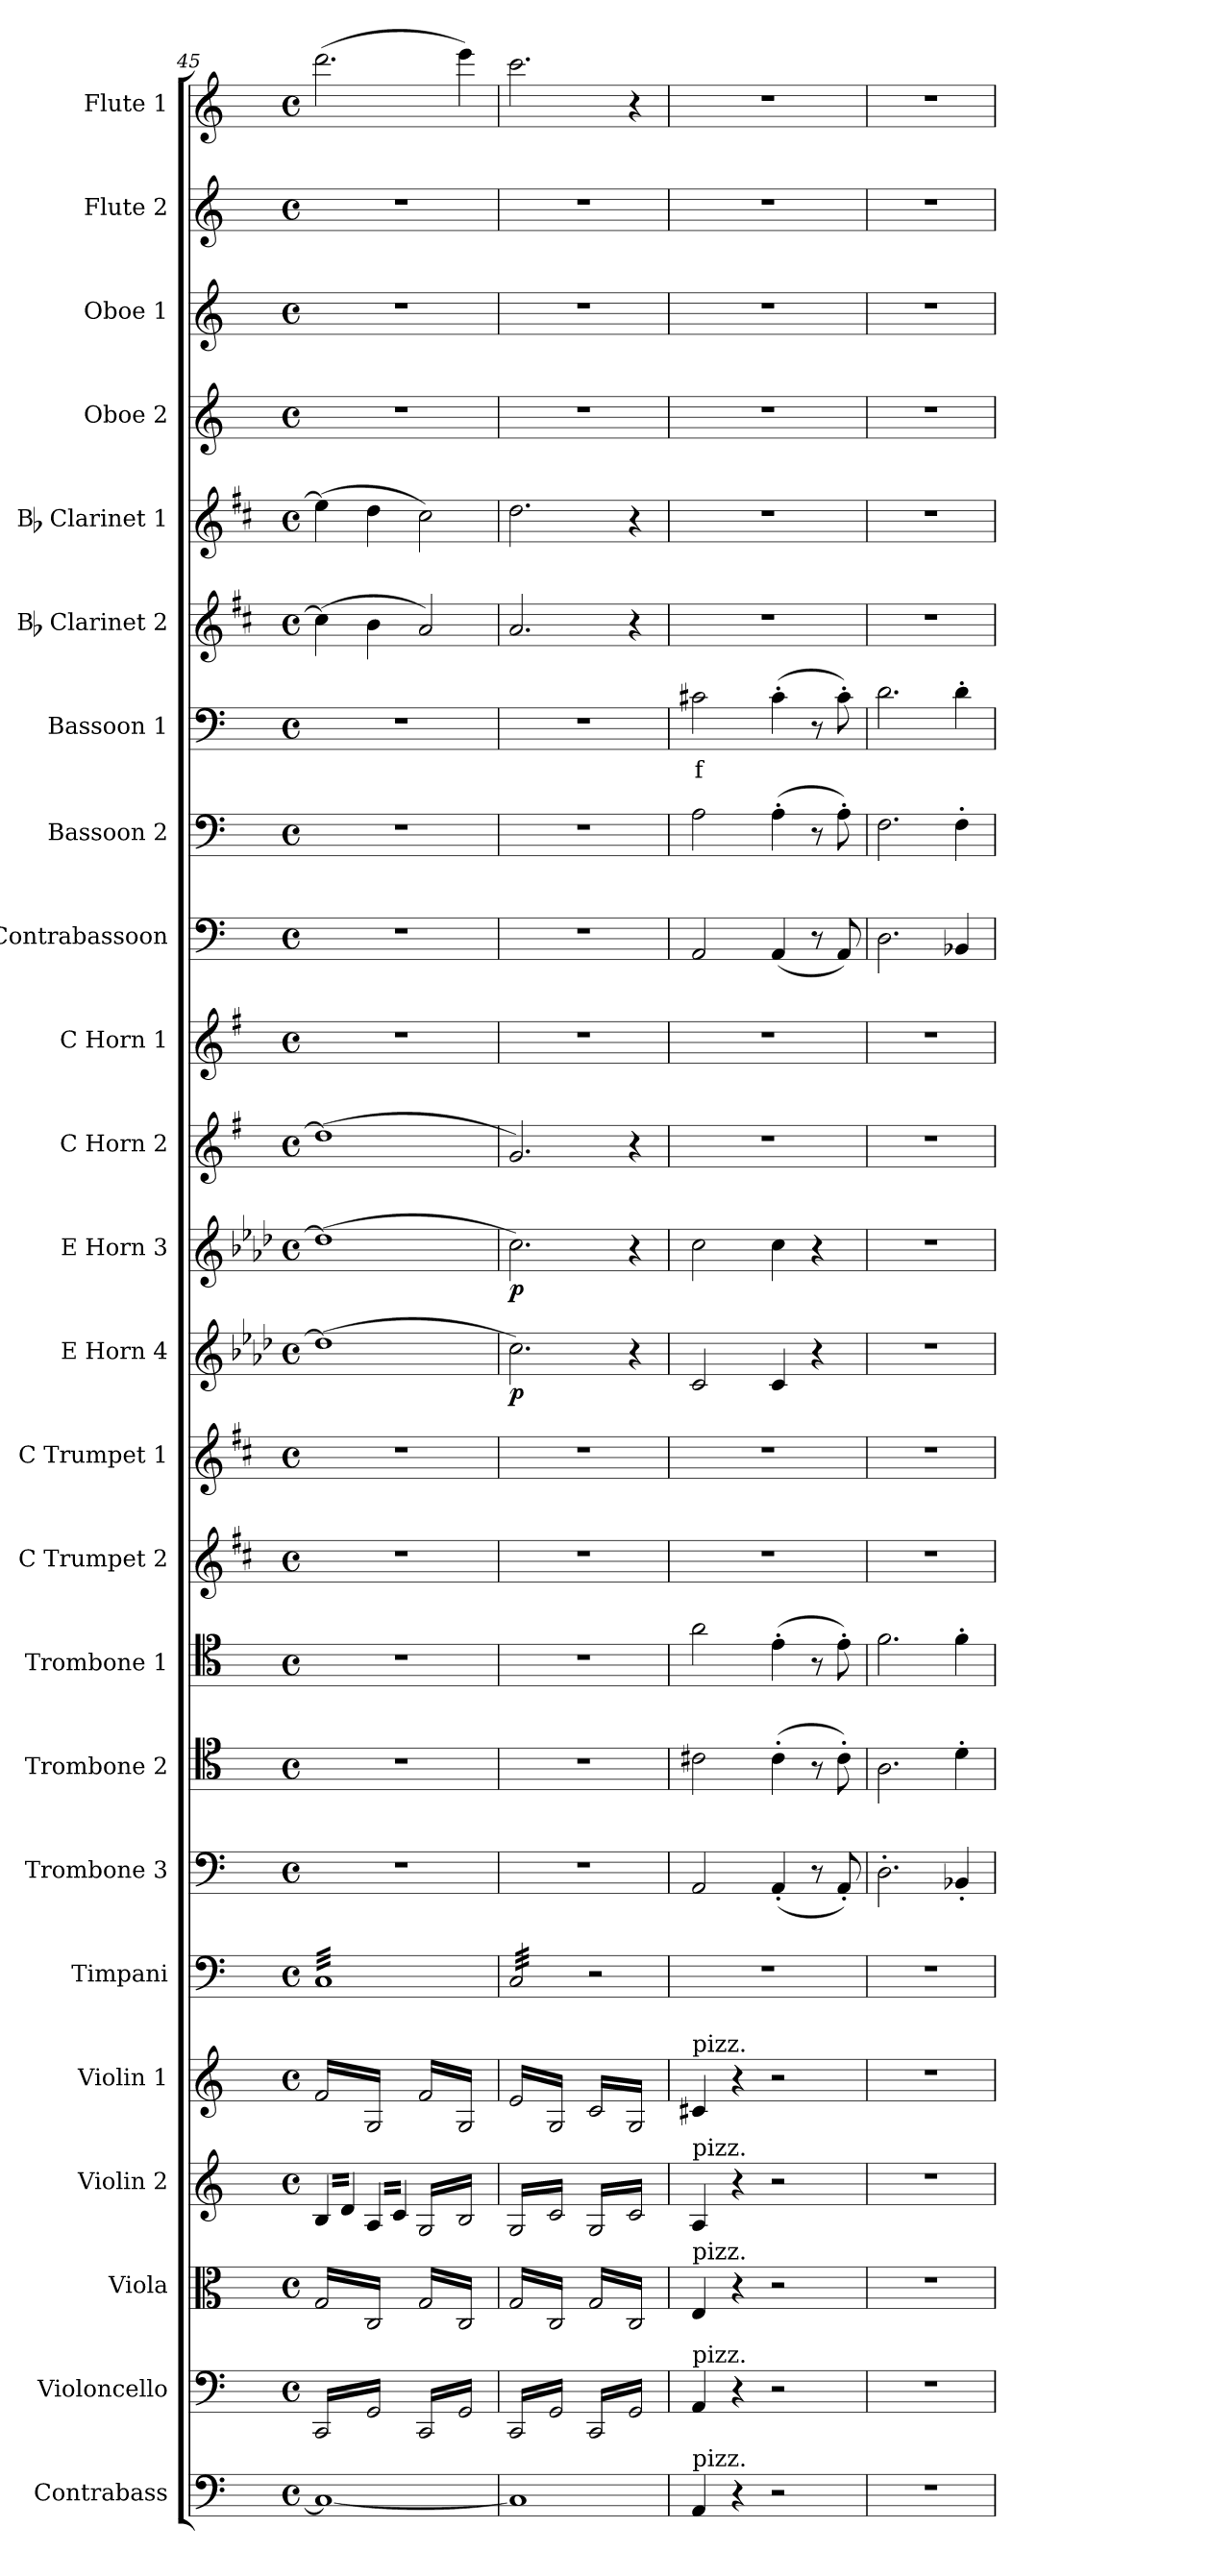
**kern	**kern	**kern	**kern	**kern	**kern	**kern	**dynam	**kern	**dynam	**kern	**dynam	**kern	**kern	**kern	**dynam	**kern	**dynam	**kern	**kern	**kern	**dynam	**kern	**dynam	**kern	**text	**dynam	**kern	**kern	**kern	**kern	**kern	**kern
*part24	*part23	*part22	*part21	*part20	*part19	*part18	*part18	*part17	*part17	*part16	*part16	*part15	*part14	*part13	*part13	*part12	*part12	*part11	*part10	*part9	*part9	*part8	*part8	*part7	*part7	*part7	*part6	*part5	*part4	*part3	*part2	*part1
*staff24	*staff23	*staff22	*staff21	*staff20	*staff19	*staff18	*staff18	*staff17	*staff17	*staff16	*staff16	*staff15	*staff14	*staff13	*staff13	*staff12	*staff12	*staff11	*staff10	*staff9	*staff9	*staff8	*staff8	*staff7	*staff7	*staff7	*staff6	*staff5	*staff4	*staff3	*staff2	*staff1
*I"Contrabass	*I"Violoncello	*I"Viola	*I"Violin 2	*I"Violin 1	*I"Timpani	*I"Trombone 3	*	*I"Trombone 2	*	*I"Trombone 1	*	*I"C Trumpet 2	*I"C Trumpet 1	*I"E Horn 4	*	*I"E Horn 3	*	*I"C Horn 2	*I"C Horn 1	*I"Contrabassoon	*	*I"Bassoon 2	*	*I"Bassoon 1	*	*	*I"Bb Clarinet 2	*I"Bb Clarinet 1	*I"Oboe 2	*I"Oboe 1	*I"Flute 2	*I"Flute 1
*I'Cb	*I'Vc	*I'Vla	*I'Vln 2	*I'Vln 1	*I'Timp	*I'Trb 3	*	*I'Trb 2	*	*I'Trb 1	*	*I'Tpt 2	*I'Tpt 1	*I'Hn 4	*	*I'Hn 3	*	*I'Hn 2	*I'Hn 1	*I'C Bsn	*	*I'Bsn 2	*	*I'Bsn 1	*	*	*I'Cl 2	*I'Cl 1	*I'Ob 2	*I'Ob 1	*I'Fl 2	*I'Fl 1
*clefF4	*clefF4	*clefC3	*clefG2	*clefG2	*clefF4	*clefF4	*	*clefC4	*	*clefC4	*	*clefG2	*clefG2	*clefG2	*	*clefG2	*	*clefG2	*clefG2	*clefF4	*	*clefF4	*	*clefF4	*	*	*clefG2	*clefG2	*clefG2	*clefG2	*clefG2	*clefG2
*ITrd7c12	*	*	*	*	*	*	*	*	*	*	*	*ITrd1c2	*ITrd1c2	*ITrd5c8	*	*ITrd5c8	*	*ITrd4c7	*ITrd4c7	*ITrd7c12	*	*	*	*	*	*	*ITrd1c2	*ITrd1c2	*	*	*	*
*k[]	*k[]	*k[]	*k[]	*k[]	*k[]	*k[]	*	*k[]	*	*k[]	*	*k[]	*k[]	*k[]	*	*k[]	*	*k[]	*k[]	*k[]	*	*k[]	*	*k[]	*	*	*k[]	*k[]	*k[]	*k[]	*k[]	*k[]
*M4/4	*M4/4	*M4/4	*M4/4	*M4/4	*M4/4	*M4/4	*	*M4/4	*	*M4/4	*	*M4/4	*M4/4	*M4/4	*	*M4/4	*	*M4/4	*M4/4	*M4/4	*	*M4/4	*	*M4/4	*	*	*M4/4	*M4/4	*M4/4	*M4/4	*M4/4	*M4/4
*met(c)	*met(c)	*met(c)	*met(c)	*met(c)	*met(c)	*met(c)	*	*met(c)	*	*met(c)	*	*met(c)	*met(c)	*met(c)	*	*met(c)	*	*met(c)	*met(c)	*met(c)	*	*met(c)	*	*met(c)	*	*	*met(c)	*met(c)	*met(c)	*met(c)	*met(c)	*met(c)
=45	=45	=45	=45	=45	=45	=45	=45	=45	=45	=45	=45	=45	=45	=45	=45	=45	=45	=45	=45	=45	=45	=45	=45	=45	=45	=45	=45	=45	=45	=45	=45	=45
*	*tremolo	*	*	*	*	*	*	*	*	*	*	*	*	*	*	*	*	*	*	*	*	*	*	*	*	*	*	*	*	*	*	*
*	*	*tremolo	*	*	*	*	*	*	*	*	*	*	*	*	*	*	*	*	*	*	*	*	*	*	*	*	*	*	*	*	*	*
*	*	*	*tremolo	*	*	*	*	*	*	*	*	*	*	*	*	*	*	*	*	*	*	*	*	*	*	*	*	*	*	*	*	*
*	*	*	*	*tremolo	*	*	*	*	*	*	*	*	*	*	*	*	*	*	*	*	*	*	*	*	*	*	*	*	*	*	*	*
*	*	*	*	*	*tremolo	*	*	*	*	*	*	*	*	*	*	*	*	*	*	*	*	*	*	*	*	*	*	*	*	*	*	*
1CC_	(16CC/LL	(16G/LL	(16B/LL	(16f/LL	32CLLL	1r	.	1r	.	1r	.	1r	1r	(1f]	.	(1f]	.	(1g]	1r	1r	.	1r	.	1r	.	.	(4b\]	(4dd\]	1r	1r	1r	(2.ddd\
.	.	.	.	.	32C	.	.	.	.	.	.	.	.	.	.	.	.	.	.	.	.	.	.	.	.	.	.	.	.	.	.	.
.	16GG/	16C/	16d/	16G/	32C	.	.	.	.	.	.	.	.	.	.	.	.	.	.	.	.	.	.	.	.	.	.	.	.	.	.	.
.	.	.	.	.	32C	.	.	.	.	.	.	.	.	.	.	.	.	.	.	.	.	.	.	.	.	.	.	.	.	.	.	.
.	16CC/	16G/	16B/	16f/	32C	.	.	.	.	.	.	.	.	.	.	.	.	.	.	.	.	.	.	.	.	.	.	.	.	.	.	.
.	.	.	.	.	32C	.	.	.	.	.	.	.	.	.	.	.	.	.	.	.	.	.	.	.	.	.	.	.	.	.	.	.
.	16GG/	16C/	16d/JJ	16G/	32C	.	.	.	.	.	.	.	.	.	.	.	.	.	.	.	.	.	.	.	.	.	.	.	.	.	.	.
.	.	.	.	.	32C	.	.	.	.	.	.	.	.	.	.	.	.	.	.	.	.	.	.	.	.	.	.	.	.	.	.	.
.	16CC/	16G/	16A/LL	16f/	32C	.	.	.	.	.	.	.	.	.	.	.	.	.	.	.	.	.	.	.	.	.	4a\	4cc\	.	.	.	.
.	.	.	.	.	32C	.	.	.	.	.	.	.	.	.	.	.	.	.	.	.	.	.	.	.	.	.	.	.	.	.	.	.
.	16GG/	16C/	16c/	16G/	32C	.	.	.	.	.	.	.	.	.	.	.	.	.	.	.	.	.	.	.	.	.	.	.	.	.	.	.
.	.	.	.	.	32C	.	.	.	.	.	.	.	.	.	.	.	.	.	.	.	.	.	.	.	.	.	.	.	.	.	.	.
.	16CC/	16G/	16A/	16f/	32C	.	.	.	.	.	.	.	.	.	.	.	.	.	.	.	.	.	.	.	.	.	.	.	.	.	.	.
.	.	.	.	.	32C	.	.	.	.	.	.	.	.	.	.	.	.	.	.	.	.	.	.	.	.	.	.	.	.	.	.	.
.	16GG/JJ	16C/JJ	16c/JJ	16G/JJ	32C	.	.	.	.	.	.	.	.	.	.	.	.	.	.	.	.	.	.	.	.	.	.	.	.	.	.	.
.	.	.	.	.	32C	.	.	.	.	.	.	.	.	.	.	.	.	.	.	.	.	.	.	.	.	.	.	.	.	.	.	.
.	16CC/LL	16G/LL	16G/LL	16f/LL	32C	.	.	.	.	.	.	.	.	.	.	.	.	.	.	.	.	.	.	.	.	.	2g/)	2b\)	.	.	.	.
.	.	.	.	.	32C	.	.	.	.	.	.	.	.	.	.	.	.	.	.	.	.	.	.	.	.	.	.	.	.	.	.	.
.	16GG/)	16C/)	16B/)	16G/)	32C	.	.	.	.	.	.	.	.	.	.	.	.	.	.	.	.	.	.	.	.	.	.	.	.	.	.	.
.	.	.	.	.	32C	.	.	.	.	.	.	.	.	.	.	.	.	.	.	.	.	.	.	.	.	.	.	.	.	.	.	.
.	16CC/	16G/	16G/	16f/	32C	.	.	.	.	.	.	.	.	.	.	.	.	.	.	.	.	.	.	.	.	.	.	.	.	.	.	.
.	.	.	.	.	32C	.	.	.	.	.	.	.	.	.	.	.	.	.	.	.	.	.	.	.	.	.	.	.	.	.	.	.
.	16GG/)	16C/)	16B/)	16G/)	32C	.	.	.	.	.	.	.	.	.	.	.	.	.	.	.	.	.	.	.	.	.	.	.	.	.	.	.
.	.	.	.	.	32C	.	.	.	.	.	.	.	.	.	.	.	.	.	.	.	.	.	.	.	.	.	.	.	.	.	.	.
.	16CC/	16G/	16G/	16f/	32C	.	.	.	.	.	.	.	.	.	.	.	.	.	.	.	.	.	.	.	.	.	.	.	.	.	.	4eee\)
.	.	.	.	.	32C	.	.	.	.	.	.	.	.	.	.	.	.	.	.	.	.	.	.	.	.	.	.	.	.	.	.	.
.	16GG/)	16C/)	16B/)	16G/)	32C	.	.	.	.	.	.	.	.	.	.	.	.	.	.	.	.	.	.	.	.	.	.	.	.	.	.	.
.	.	.	.	.	32C	.	.	.	.	.	.	.	.	.	.	.	.	.	.	.	.	.	.	.	.	.	.	.	.	.	.	.
.	16CC/	16G/	16G/	16f/	32C	.	.	.	.	.	.	.	.	.	.	.	.	.	.	.	.	.	.	.	.	.	.	.	.	.	.	.
.	.	.	.	.	32C	.	.	.	.	.	.	.	.	.	.	.	.	.	.	.	.	.	.	.	.	.	.	.	.	.	.	.
.	16GG/)JJ	16C/)JJ	16B/)JJ	16G/)JJ	32C	.	.	.	.	.	.	.	.	.	.	.	.	.	.	.	.	.	.	.	.	.	.	.	.	.	.	.
.	.	.	.	.	32CJJJ	.	.	.	.	.	.	.	.	.	.	.	.	.	.	.	.	.	.	.	.	.	.	.	.	.	.	.
!!LO:PB:g=z
=46	=46	=46	=46	=46	=46	=46	=46	=46	=46	=46	=46	=46	=46	=46	=46	=46	=46	=46	=46	=46	=46	=46	=46	=46	=46	=46	=46	=46	=46	=46	=46	=46
!	!	!	!	!	!	!	!	!	!	!	!	!	!	!	!LO:DY:b	!	!LO:DY:b	!	!	!	!	!	!	!	!	!	!	!	!	!	!	!
1CC]	(16CC/LL	(16G/LL	(16G/LL	(16e/LL	32C/LLL	1r	.	1r	.	1r	.	1r	1r	2.e\)	p	2.e\)	p	2.c/)	1r	1r	.	1r	.	1r	.	.	2.g/	2.cc\	1r	1r	1r	2.ccc\
.	.	.	.	.	32C/	.	.	.	.	.	.	.	.	.	.	.	.	.	.	.	.	.	.	.	.	.	.	.	.	.	.	.
.	16GG/	16C/	16c/	16G/	32C/	.	.	.	.	.	.	.	.	.	.	.	.	.	.	.	.	.	.	.	.	.	.	.	.	.	.	.
.	.	.	.	.	32C/	.	.	.	.	.	.	.	.	.	.	.	.	.	.	.	.	.	.	.	.	.	.	.	.	.	.	.
.	16CC/	16G/	16G/	16e/	32C/	.	.	.	.	.	.	.	.	.	.	.	.	.	.	.	.	.	.	.	.	.	.	.	.	.	.	.
.	.	.	.	.	32C/	.	.	.	.	.	.	.	.	.	.	.	.	.	.	.	.	.	.	.	.	.	.	.	.	.	.	.
.	16GG/	16C/	16c/	16G/	32C/	.	.	.	.	.	.	.	.	.	.	.	.	.	.	.	.	.	.	.	.	.	.	.	.	.	.	.
.	.	.	.	.	32C/	.	.	.	.	.	.	.	.	.	.	.	.	.	.	.	.	.	.	.	.	.	.	.	.	.	.	.
.	16CC/	16G/	16G/	16e/	32C/	.	.	.	.	.	.	.	.	.	.	.	.	.	.	.	.	.	.	.	.	.	.	.	.	.	.	.
.	.	.	.	.	32C/	.	.	.	.	.	.	.	.	.	.	.	.	.	.	.	.	.	.	.	.	.	.	.	.	.	.	.
.	16GG/	16C/	16c/	16G/	32C/	.	.	.	.	.	.	.	.	.	.	.	.	.	.	.	.	.	.	.	.	.	.	.	.	.	.	.
.	.	.	.	.	32C/	.	.	.	.	.	.	.	.	.	.	.	.	.	.	.	.	.	.	.	.	.	.	.	.	.	.	.
.	16CC/	16G/	16G/	16e/	32C/	.	.	.	.	.	.	.	.	.	.	.	.	.	.	.	.	.	.	.	.	.	.	.	.	.	.	.
.	.	.	.	.	32C/	.	.	.	.	.	.	.	.	.	.	.	.	.	.	.	.	.	.	.	.	.	.	.	.	.	.	.
.	16GG/JJ	16C/JJ	16c/JJ	16G/JJ	32C/	.	.	.	.	.	.	.	.	.	.	.	.	.	.	.	.	.	.	.	.	.	.	.	.	.	.	.
.	.	.	.	.	32C/JJJ	.	.	.	.	.	.	.	.	.	.	.	.	.	.	.	.	.	.	.	.	.	.	.	.	.	.	.
*	*	*	*	*	*Xtremolo	*	*	*	*	*	*	*	*	*	*	*	*	*	*	*	*	*	*	*	*	*	*	*	*	*	*	*
.	16CC/LL	16G/LL	16G/LL	16c/LL	2r	.	.	.	.	.	.	.	.	.	.	.	.	.	.	.	.	.	.	.	.	.	.	.	.	.	.	.
.	16GG/)	16C/)	16c/)	16G/)	.	.	.	.	.	.	.	.	.	.	.	.	.	.	.	.	.	.	.	.	.	.	.	.	.	.	.	.
.	16CC/	16G/	16G/	16c/	.	.	.	.	.	.	.	.	.	.	.	.	.	.	.	.	.	.	.	.	.	.	.	.	.	.	.	.
.	16GG/)	16C/)	16c/)	16G/)	.	.	.	.	.	.	.	.	.	.	.	.	.	.	.	.	.	.	.	.	.	.	.	.	.	.	.	.
.	16CC/	16G/	16G/	16c/	.	.	.	.	.	.	.	.	.	4r	.	4r	.	4r	.	.	.	.	.	.	.	.	4r	4r	.	.	.	4r
.	16GG/)	16C/)	16c/)	16G/)	.	.	.	.	.	.	.	.	.	.	.	.	.	.	.	.	.	.	.	.	.	.	.	.	.	.	.	.
.	16CC/	16G/	16G/	16c/	.	.	.	.	.	.	.	.	.	.	.	.	.	.	.	.	.	.	.	.	.	.	.	.	.	.	.	.
.	16GG/)JJ	16C/)JJ	16c/)JJ	16G/)JJ	.	.	.	.	.	.	.	.	.	.	.	.	.	.	.	.	.	.	.	.	.	.	.	.	.	.	.	.
*	*	*	*	*Xtremolo	*	*	*	*	*	*	*	*	*	*	*	*	*	*	*	*	*	*	*	*	*	*	*	*	*	*	*	*
*	*	*	*Xtremolo	*	*	*	*	*	*	*	*	*	*	*	*	*	*	*	*	*	*	*	*	*	*	*	*	*	*	*	*	*
*	*	*Xtremolo	*	*	*	*	*	*	*	*	*	*	*	*	*	*	*	*	*	*	*	*	*	*	*	*	*	*	*	*	*	*
*	*Xtremolo	*	*	*	*	*	*	*	*	*	*	*	*	*	*	*	*	*	*	*	*	*	*	*	*	*	*	*	*	*	*	*
=47	=47	=47	=47	=47	=47	=47	=47	=47	=47	=47	=47	=47	=47	=47	=47	=47	=47	=47	=47	=47	=47	=47	=47	=47	=47	=47	=47	=47	=47	=47	=47	=47
!	!	!	!	!LO:TX:a:t=pizz.	!	!	!	!	!	!	!	!	!	!	!	!	!	!	!	!	!	!	!	!	!	!	!	!	!	!	!	!
!	!	!	!LO:TX:a:t=pizz.	!	!	!	!	!	!	!	!	!	!	!	!	!	!	!	!	!	!	!	!	!	!	!	!	!	!	!	!	!
!	!	!LO:TX:a:t=pizz.	!	!	!	!	!	!	!	!	!	!	!	!	!	!	!	!	!	!	!	!	!	!	!	!	!	!	!	!	!	!
!	!LO:TX:a:t=pizz.	!	!	!	!	!	!	!	!	!	!	!	!	!	!	!	!	!	!	!	!	!	!	!	!	!	!	!	!	!	!	!
!LO:TX:a:t=pizz.	!	!	!	!	!	!	!	!	!	!	!	!	!	!	!	!	!	!	!	!	!	!	!	!	!	!	!	!	!	!	!	!
!	!	!	!	!	!	!	!LO:DY:b	!	!	!	!	!	!	!	!	!	!	!	!	!	!	!	!	!	!LO:LY:b:color=#FF0000	!	!	!	!	!	!	!
!	!	!	!	!	!	!	!LO:DY:n=1:b	!	!LO:DY:b	!	!	!	!	!	!	!	!	!	!	!	!	!	!	!	!	!	!	!	!	!	!	!
!	!	!	!	!	!	!	!	!	!LO:DY:n=1:b	!	!LO:DY:b	!	!	!	!	!	!	!	!	!	!	!	!	!	!	!	!	!	!	!	!	!
!	!	!	!	!	!	!	!	!	!	!	!LO:DY:n=1:b	!	!	!	!LO:DY:b	!	!	!	!	!	!	!	!	!	!	!	!	!	!	!	!	!
!	!	!	!	!	!	!	!	!	!	!	!	!	!	!	!LO:DY:n=1:b	!	!LO:DY:b	!	!	!	!	!	!	!	!	!	!	!	!	!	!	!
!	!	!	!	!	!	!	!	!	!	!	!	!	!	!	!	!	!LO:DY:n=1:b	!	!	!	!LO:DY:b	!	!	!	!	!	!	!	!	!	!	!
!	!	!	!	!	!	!	!	!	!	!	!	!	!	!	!	!	!	!	!	!	!LO:DY:n=1:b	!	!LO:DY:b	!	!	!	!	!	!	!	!	!
!	!	!	!	!	!	!	!	!	!	!	!	!	!	!	!	!	!	!	!	!	!	!	!LO:DY:n=1:b	!	!	!LO:DY:b	!	!	!	!	!	!
!	!	!	!	!	!	!	!	!	!	!	!	!	!	!	!	!	!	!	!	!	!	!	!	!	!	!LO:DY:n=1:b	!	!	!	!	!	!
4AAA/	4AA/	4E/	4A/	4c#X/	1r	2AA/	p other-dynamics	2c#X\	p other-dynamics	2a\	p other-dynamics	1r	1r	2E/	p other-dynamics	2e\	p other-dynamics	1r	1r	2AAA/	p other-dynamics	2A\	p other-dynamics	2c#X\	f	p other-dynamics	1r	1r	1r	1r	1r	1r
.	.	.	.	.	.	.	.	.	.	.	.	.	.	.	.	.	.	.	.	.	.	.	.	.	.	.	.	.	.	.	.	.
.	.	.	.	.	.	.	.	.	.	.	.	.	.	.	.	.	.	.	.	.	.	.	.	.	.	.	.	.	.	.	.	.
.	.	.	.	.	.	.	.	.	.	.	.	.	.	.	.	.	.	.	.	.	.	.	.	.	.	.	.	.	.	.	.	.
4r	4r	4r	4r	4r	.	.	.	.	.	.	.	.	.	.	.	.	.	.	.	.	.	.	.	.	.	.	.	.	.	.	.	.
2r	2r	2r	2r	2r	.	(4AA'/	.	(4c#'\	.	(4e'\	.	.	.	4E/	.	4e\	.	.	.	(4AAA/	.	(4A'\	.	(4c#'\	.	.	.	.	.	.	.	.
.	.	.	.	.	.	8r	.	8r	.	8r	.	.	.	4r	.	4r	.	.	.	8r	.	8r	.	8r	.	.	.	.	.	.	.	.
.	.	.	.	.	.	8AA'/)	.	8c#'\)	.	8e'\)	.	.	.	.	.	.	.	.	.	8AAA/)	.	8A'\)	.	8c#'\)	.	.	.	.	.	.	.	.
=48	=48	=48	=48	=48	=48	=48	=48	=48	=48	=48	=48	=48	=48	=48	=48	=48	=48	=48	=48	=48	=48	=48	=48	=48	=48	=48	=48	=48	=48	=48	=48	=48
1r	1r	1r	1r	1r	1r	2.D'\	.	2.A\	.	2.f\	.	1r	1r	1r	.	1r	.	1r	1r	2.DD\	.	2.F\	.	2.d\	.	.	1r	1r	1r	1r	1r	1r
.	.	.	.	.	.	4BB-X'/	.	4d'\	.	4f'\	.	.	.	.	.	.	.	.	.	4BBB-X/	.	4F'\	.	4d'\	.	.	.	.	.	.	.	.
=	=	=	=	=	=	=	=	=	=	=	=	=	=	=	=	=	=	=	=	=	=	=	=	=	=	=	=	=	=	=	=	=
*-	*-	*-	*-	*-	*-	*-	*-	*-	*-	*-	*-	*-	*-	*-	*-	*-	*-	*-	*-	*-	*-	*-	*-	*-	*-	*-	*-	*-	*-	*-	*-	*-
